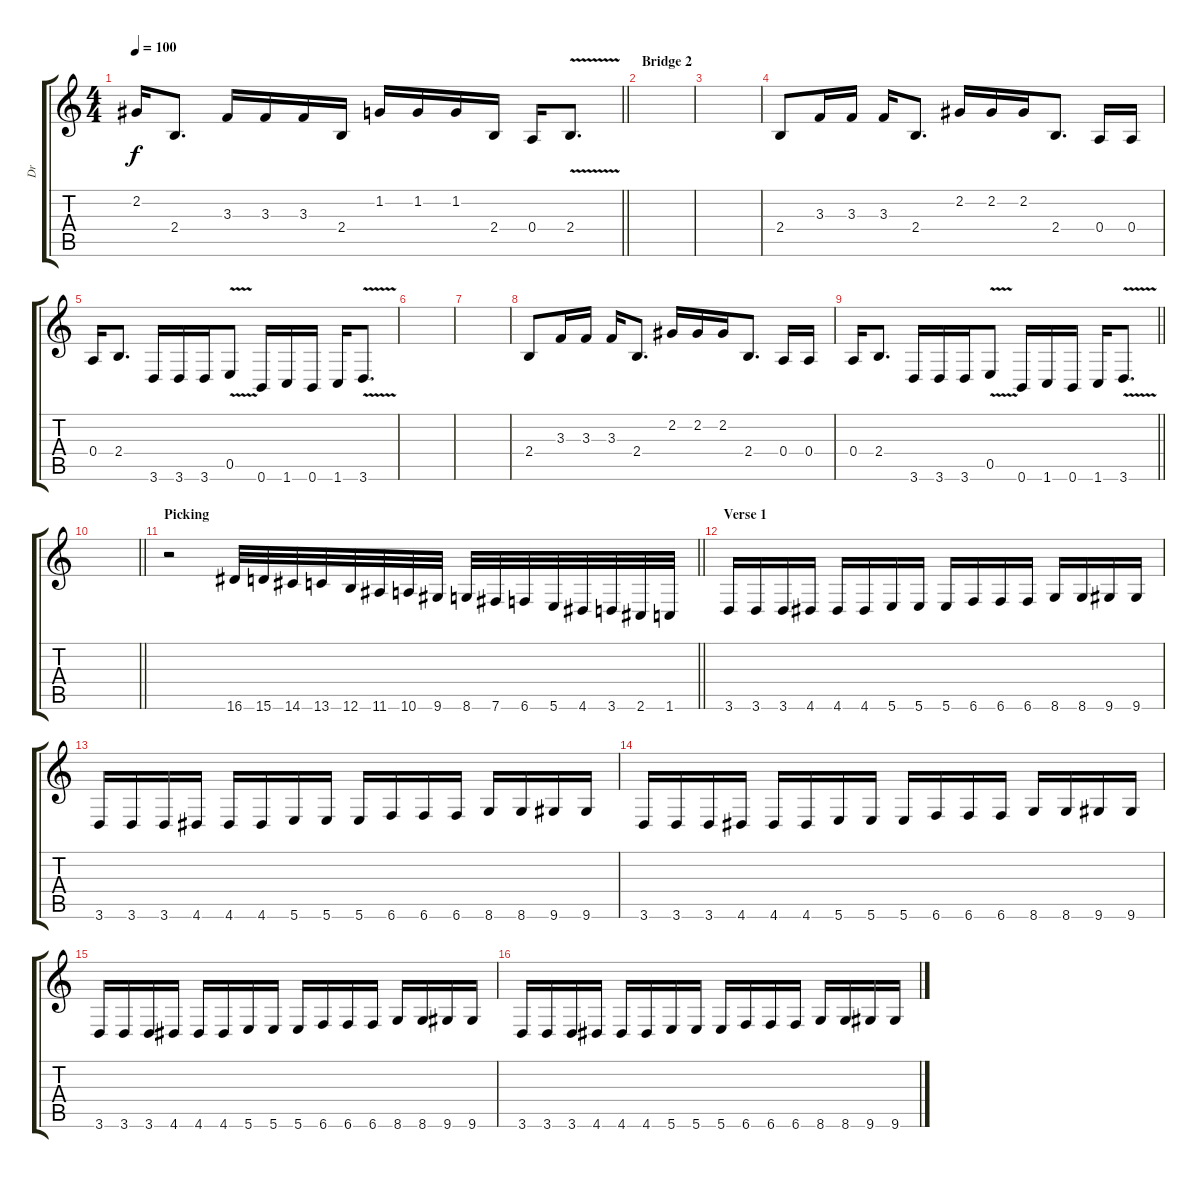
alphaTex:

\track ("Dr" "Dr") {instrument distortionguitar}
\staff {score tabs}
\tuning (B3 Gb3 D3 A2 E2 B1) {hide}
\ts (4 4)
\tempo 100
\clef g2
\barLineRight lightlight
\ks c
2.2.16{dy f} 2.4.8{d} 3.3.16 3.3.16 3.3.16 2.4.16 1.2.16 1.2.16 1.2.16 2.4.16 0.4.16 2.4{v}.8{d} |
\section ("" "Bridge 2")
|
|
2.4.8 3.3.16 3.3.16 3.3.16 2.4.8{d} 2.2.16 2.2.16 2.2.16 2.4.8{d} 0.4.16 0.4.16 |
0.4.16 2.4.8{d} 3.6.16 3.6.16 3.6.16 0.5{v}.8 0.6.16 1.6.16 0.6.16 1.6.16 3.6{v}.8{d} |
|
|
2.4.8 3.3.16 3.3.16 3.3.16 2.4.8{d} 2.2.16 2.2.16 2.2.16 2.4.8{d} 0.4.16 0.4.16 |
\barLineRight lightlight
0.4.16 2.4.8{d} 3.6.16 3.6.16 3.6.16 0.5{v}.8 0.6.16 1.6.16 0.6.16 1.6.16 3.6{v}.8{d} |
\barLineRight lightlight
|
\section ("" "Picking")
\barLineRight lightlight
r.2{volume 16 instrument guitarfretnoise} 16.6.32 15.6.32 14.6.32 13.6.32 12.6.32 11.6.32 10.6.32 9.6.32 8.6.32 7.6.32 6.6.32 5.6.32 4.6.32 3.6.32 2.6.32 1.6.32 |
\section ("" "Verse 1")
3.6.16{volume 9 instrument distortionguitar} 3.6.16 3.6.16 4.6.16 4.6.16 4.6.16 5.6.16 5.6.16 5.6.16 6.6.16 6.6.16 6.6.16 8.6.16 8.6.16 9.6.16 9.6.16 |
3.6.16 3.6.16 3.6.16 4.6.16 4.6.16 4.6.16 5.6.16 5.6.16 5.6.16 6.6.16 6.6.16 6.6.16 8.6.16 8.6.16 9.6.16 9.6.16 |
3.6.16 3.6.16 3.6.16 4.6.16 4.6.16 4.6.16 5.6.16 5.6.16 5.6.16 6.6.16 6.6.16 6.6.16 8.6.16 8.6.16 9.6.16 9.6.16 |
3.6.16 3.6.16 3.6.16 4.6.16 4.6.16 4.6.16 5.6.16 5.6.16 5.6.16 6.6.16 6.6.16 6.6.16 8.6.16 8.6.16 9.6.16 9.6.16 |
3.6.16 3.6.16 3.6.16 4.6.16 4.6.16 4.6.16 5.6.16 5.6.16 5.6.16 6.6.16 6.6.16 6.6.16 8.6.16 8.6.16 9.6.16 9.6.16
